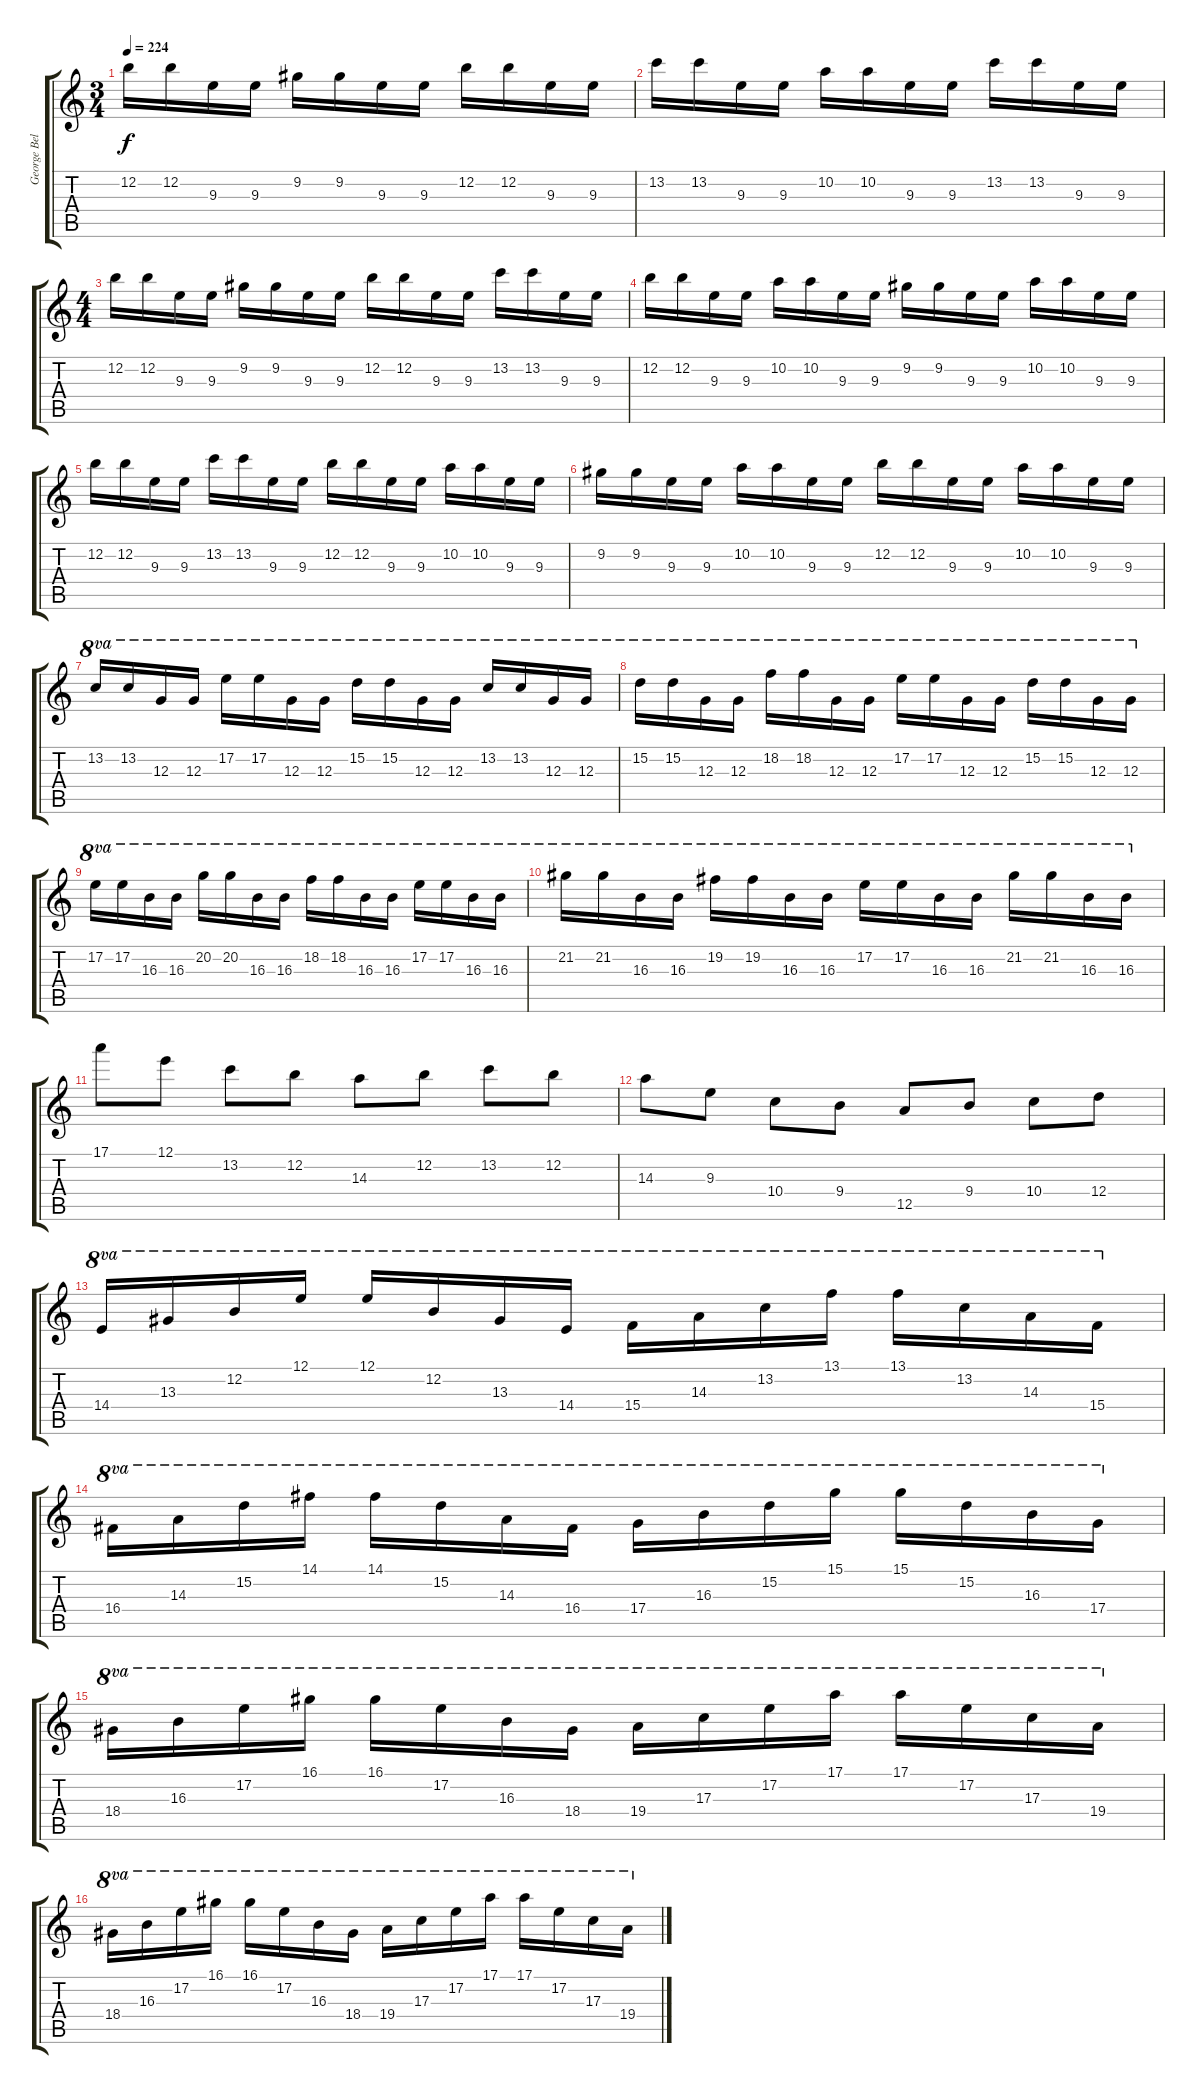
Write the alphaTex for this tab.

\track ("George Bellas" "George Bel") {instrument acousticguitarsteel}
\staff {score tabs}
\tuning (E4 B3 G3 D3 A2 E2) {hide}
\ts (3 4)
\tempo 224
\clef g2
\ks c
12.2.16{dy f} 12.2.16 9.3.16 9.3.16 9.2.16 9.2.16 9.3.16 9.3.16 12.2.16 12.2.16 9.3.16 9.3.16 |
13.2.16 13.2.16 9.3.16 9.3.16 10.2.16 10.2.16 9.3.16 9.3.16 13.2.16 13.2.16 9.3.16 9.3.16 |
\ts (4 4)
12.2.16 12.2.16 9.3.16 9.3.16 9.2.16 9.2.16 9.3.16 9.3.16 12.2.16 12.2.16 9.3.16 9.3.16 13.2.16 13.2.16 9.3.16 9.3.16 |
12.2.16 12.2.16 9.3.16 9.3.16 10.2.16 10.2.16 9.3.16 9.3.16 9.2.16 9.2.16 9.3.16 9.3.16 10.2.16 10.2.16 9.3.16 9.3.16 |
12.2.16 12.2.16 9.3.16 9.3.16 13.2.16 13.2.16 9.3.16 9.3.16 12.2.16 12.2.16 9.3.16 9.3.16 10.2.16 10.2.16 9.3.16 9.3.16 |
9.2.16 9.2.16 9.3.16 9.3.16 10.2.16 10.2.16 9.3.16 9.3.16 12.2.16 12.2.16 9.3.16 9.3.16 10.2.16 10.2.16 9.3.16 9.3.16 |
13.2.16{ot 8va} 13.2.16{ot 8va} 12.3.16{ot 8va} 12.3.16{ot 8va} 17.2.16{ot 8va} 17.2.16{ot 8va} 12.3.16{ot 8va} 12.3.16{ot 8va} 15.2.16{ot 8va} 15.2.16{ot 8va} 12.3.16{ot 8va} 12.3.16{ot 8va} 13.2.16{ot 8va} 13.2.16{ot 8va} 12.3.16{ot 8va} 12.3.16{ot 8va} |
15.2.16{ot 8va} 15.2.16{ot 8va} 12.3.16{ot 8va} 12.3.16{ot 8va} 18.2.16{ot 8va} 18.2.16{ot 8va} 12.3.16{ot 8va} 12.3.16{ot 8va} 17.2.16{ot 8va} 17.2.16{ot 8va} 12.3.16{ot 8va} 12.3.16{ot 8va} 15.2.16{ot 8va} 15.2.16{ot 8va} 12.3.16{ot 8va} 12.3.16{ot 8va} |
17.2.16{ot 8va} 17.2.16{ot 8va} 16.3.16{ot 8va} 16.3.16{ot 8va} 20.2.16{ot 8va} 20.2.16{ot 8va} 16.3.16{ot 8va} 16.3.16{ot 8va} 18.2.16{ot 8va} 18.2.16{ot 8va} 16.3.16{ot 8va} 16.3.16{ot 8va} 17.2.16{ot 8va} 17.2.16{ot 8va} 16.3.16{ot 8va} 16.3.16{ot 8va} |
21.2.16{ot 8va} 21.2.16{ot 8va} 16.3.16{ot 8va} 16.3.16{ot 8va} 19.2.16{ot 8va} 19.2.16{ot 8va} 16.3.16{ot 8va} 16.3.16{ot 8va} 17.2.16{ot 8va} 17.2.16{ot 8va} 16.3.16{ot 8va} 16.3.16{ot 8va} 21.2.16{ot 8va} 21.2.16{ot 8va} 16.3.16{ot 8va} 16.3.16{ot 8va} |
17.1.8 12.1.8 13.2.8 12.2.8 14.3.8 12.2.8 13.2.8 12.2.8 |
14.3.8 9.3.8 10.4.8 9.4.8 12.5.8 9.4.8 10.4.8 12.4.8 |
14.4.16{ot 8va} 13.3.16{ot 8va} 12.2.16{ot 8va} 12.1.16{ot 8va} 12.1.16{ot 8va} 12.2.16{ot 8va} 13.3.16{ot 8va} 14.4.16{ot 8va} 15.4.16{ot 8va} 14.3.16{ot 8va} 13.2.16{ot 8va} 13.1.16{ot 8va} 13.1.16{ot 8va} 13.2.16{ot 8va} 14.3.16{ot 8va} 15.4.16{ot 8va} |
16.4.16{ot 8va} 14.3.16{ot 8va} 15.2.16{ot 8va} 14.1.16{ot 8va} 14.1.16{ot 8va} 15.2.16{ot 8va} 14.3.16{ot 8va} 16.4.16{ot 8va} 17.4.16{ot 8va} 16.3.16{ot 8va} 15.2.16{ot 8va} 15.1.16{ot 8va} 15.1.16{ot 8va} 15.2.16{ot 8va} 16.3.16{ot 8va} 17.4.16{ot 8va} |
18.4.16{ot 8va} 16.3.16{ot 8va} 17.2.16{ot 8va} 16.1.16{ot 8va} 16.1.16{ot 8va} 17.2.16{ot 8va} 16.3.16{ot 8va} 18.4.16{ot 8va} 19.4.16{ot 8va} 17.3.16{ot 8va} 17.2.16{ot 8va} 17.1.16{ot 8va} 17.1.16{ot 8va} 17.2.16{ot 8va} 17.3.16{ot 8va} 19.4.16{ot 8va} |
18.4.16{ot 8va} 16.3.16{ot 8va} 17.2.16{ot 8va} 16.1.16{ot 8va} 16.1.16{ot 8va} 17.2.16{ot 8va} 16.3.16{ot 8va} 18.4.16{ot 8va} 19.4.16{ot 8va} 17.3.16{ot 8va} 17.2.16{ot 8va} 17.1.16{ot 8va} 17.1.16{ot 8va} 17.2.16{ot 8va} 17.3.16{ot 8va} 19.4.16{ot 8va}
